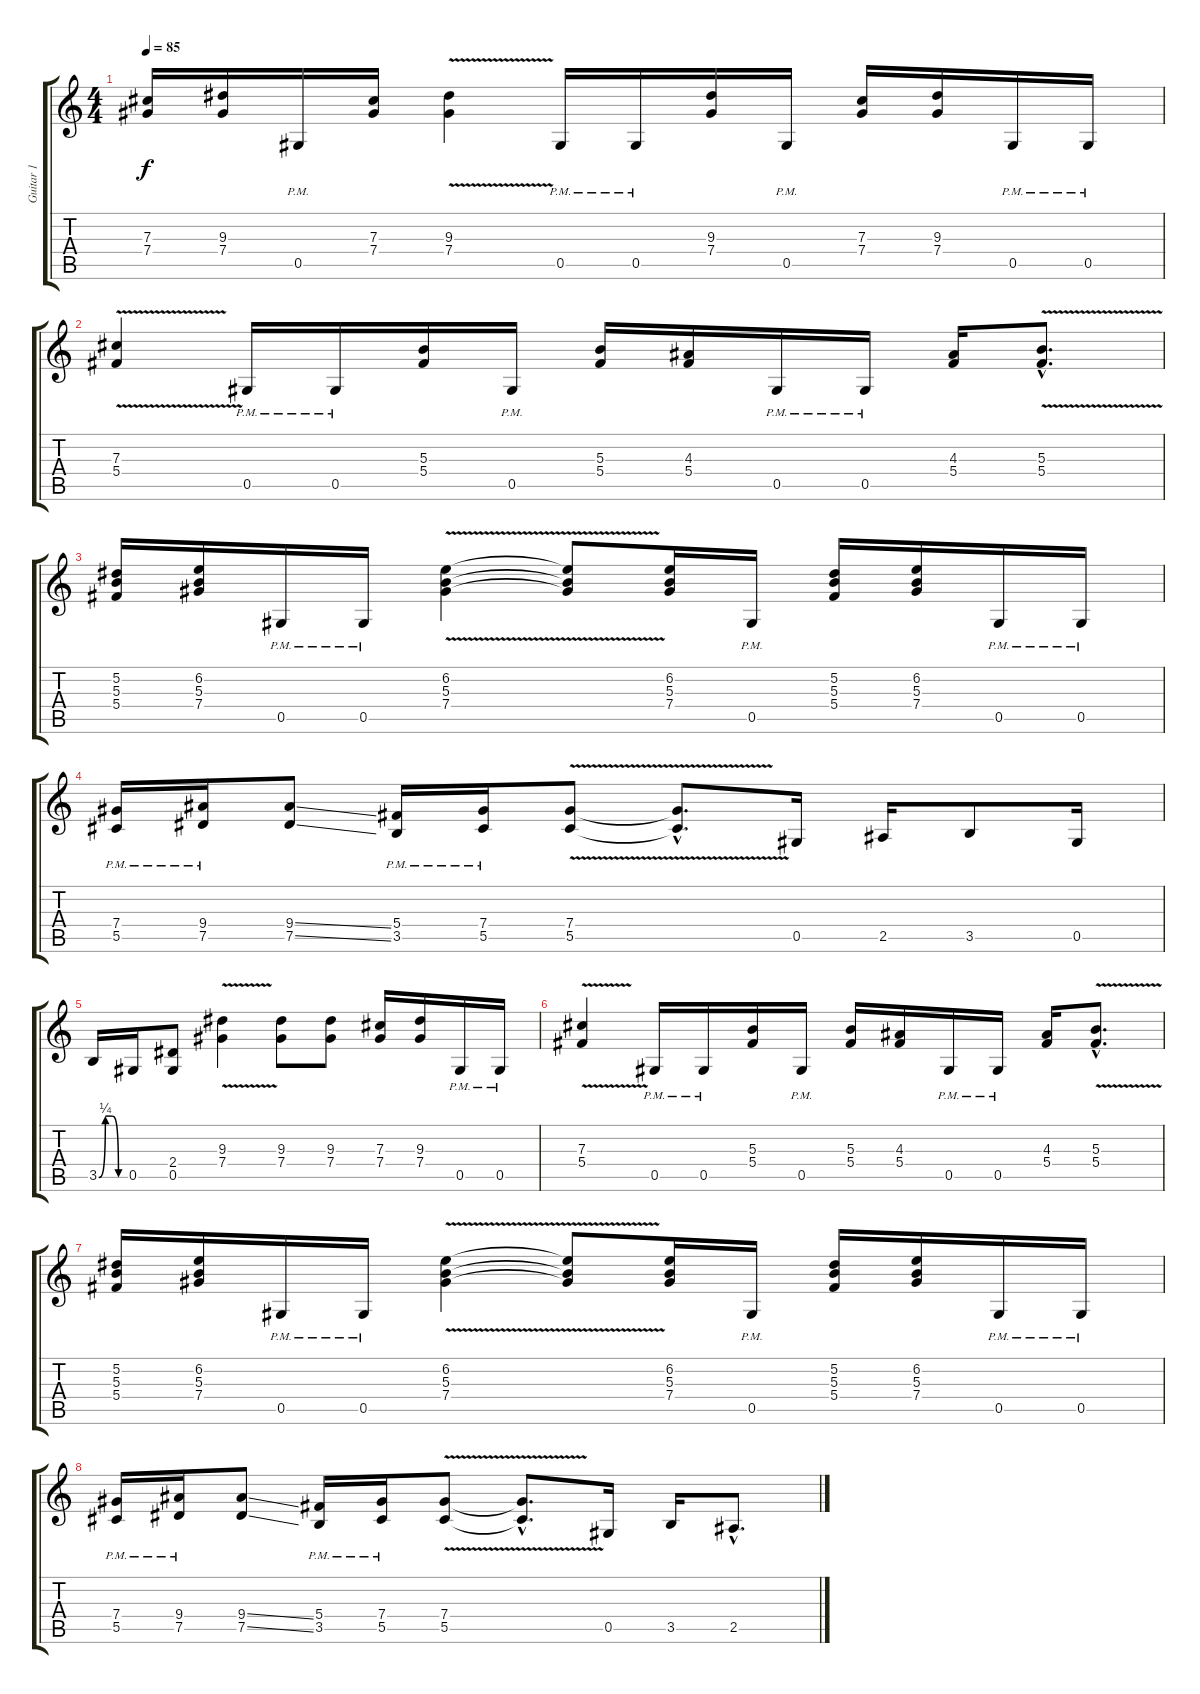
\track ("Guitar 1" "Guitar 1") {instrument overdrivenguitar}
\staff {score tabs}
\tuning (Eb4 Bb3 Gb3 Db3 Ab2 Eb2) {hide}
\ts (4 4)
\tempo 85
\clef g2
\ks c
(7.3 7.4).16{dy f} (9.3 7.4).16 0.5{pm}.16 (7.3 7.4).16 (9.3 7.4{v}).4 0.5{pm}.16 0.5{pm}.16 (9.3 7.4).16 0.5{pm}.16 (7.3 7.4).16 (9.3 7.4).16 0.5{pm}.16 0.5{pm}.16 |
(7.3{v} 5.4{v}).4 0.5{pm}.16 0.5{pm}.16 (5.3 5.4).16 0.5{pm}.16 (5.3 5.4).16 (4.3 5.4).16 0.5{pm}.16 0.5{pm}.16 (4.3 5.4).16 (5.3{hac} 5.4{v hac}).8{d} |
(5.2 5.3 5.4).16 (6.2 5.3 7.4).16 0.5{pm}.16 0.5{pm}.16 (6.2 5.3 7.4{v}).4 (6.2{t} 5.3{t} 7.4{t}).8 (6.2 5.3 7.4).16 0.5{pm}.16 (5.2 5.3 5.4).16 (6.2 5.3 7.4).16 0.5{pm}.16 0.5{pm}.16 |
(7.4{pm} 5.5{pm}).16 (9.4{pm} 7.5).16 (9.4{ss} 7.5{ss}).8 (5.4{pm} 3.5).16 (7.4{pm} 5.5).16 (7.4{v} 5.5).8 (7.4{hac t} 5.5{hac t}).8{d} 0.5.16 2.5.16 3.5.8 0.5.16 |
3.5{be (custom 0 0 15 1 30 1 45 0 60 0)}.16 0.5.16 (2.4 0.5).8 (9.3 7.4{v}).4 (9.3 7.4).8 (9.3 7.4).8 (7.3 7.4).16 (9.3 7.4).16 0.5{pm}.16 0.5{pm}.16 |
(7.3{v} 5.4{v}).4 0.5{pm}.16 0.5{pm}.16 (5.3 5.4).16 0.5{pm}.16 (5.3 5.4).16 (4.3 5.4).16 0.5{pm}.16 0.5{pm}.16 (4.3 5.4).16 (5.3{hac} 5.4{v hac}).8{d} |
(5.2 5.3 5.4).16 (6.2 5.3 7.4).16 0.5{pm}.16 0.5{pm}.16 (6.2 5.3 7.4{v}).4 (6.2{t} 5.3{t} 7.4{t}).8 (6.2 5.3 7.4).16 0.5{pm}.16 (5.2 5.3 5.4).16 (6.2 5.3 7.4).16 0.5{pm}.16 0.5{pm}.16 |
(7.4{pm} 5.5{pm}).16 (9.4{pm} 7.5).16 (9.4{ss} 7.5{ss}).8 (5.4{pm} 3.5).16 (7.4{pm} 5.5).16 (7.4{v} 5.5).8 (7.4{hac t} 5.5{hac t}).8{d} 0.5.16 3.5.16 2.5{hac}.8{d}
